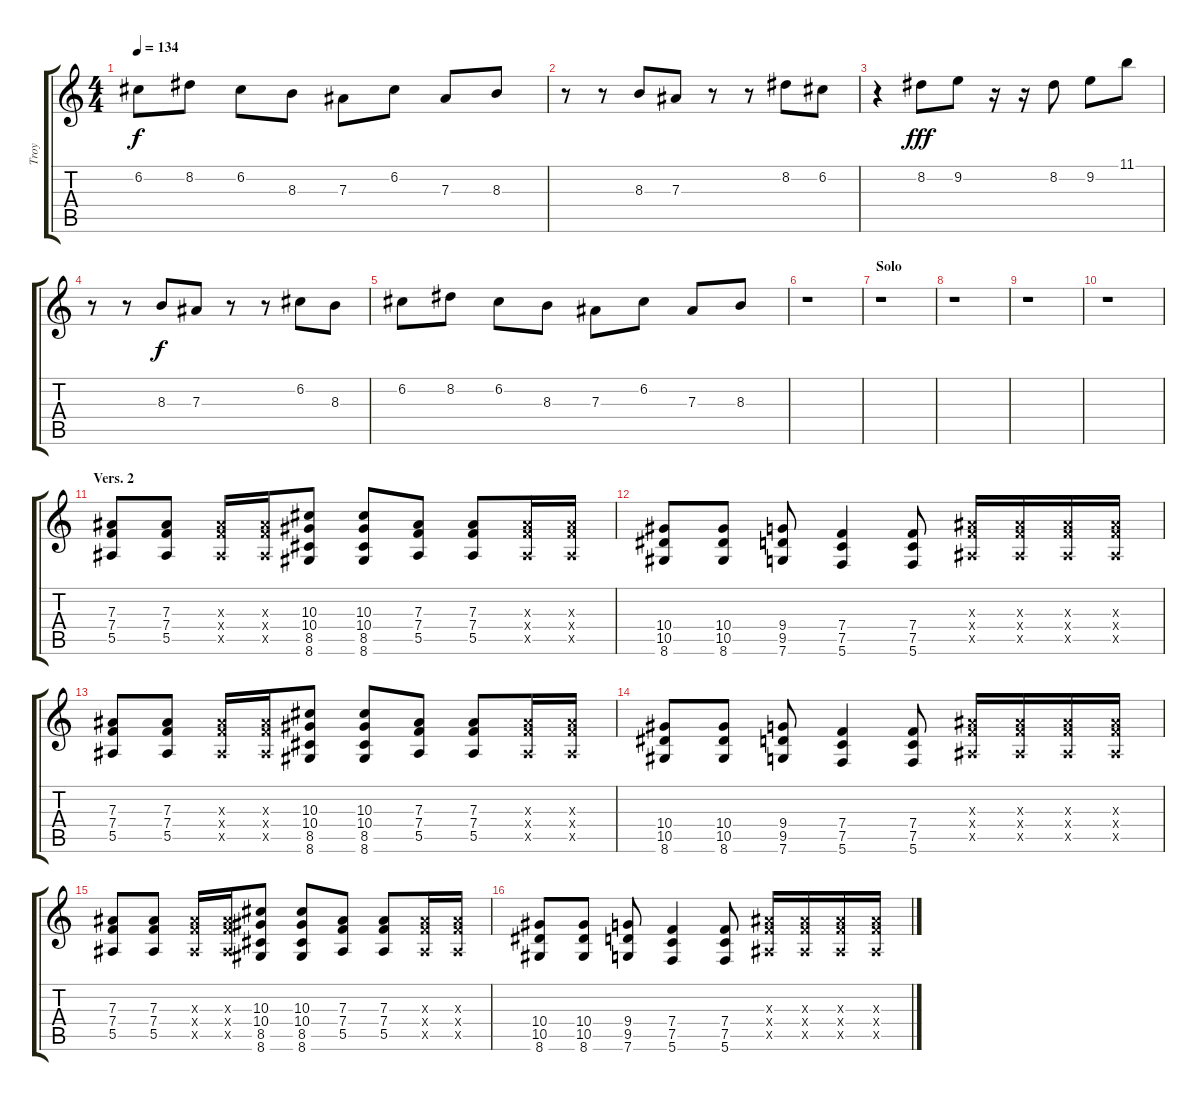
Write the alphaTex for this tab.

\track ("Troy" "Troy") {instrument overdrivenguitar}
\staff {score tabs}
\tuning (C4 G3 Eb3 Bb2 F2 C2) {hide}
\ts (4 4)
\tempo 134
\clef g2
\ks c
6.2.8{dy f} 8.2.8 6.2.8 8.3.8 7.3.8 6.2.8 7.3.8 8.3.8 |
r.8 r.8 8.3.8 7.3.8 r.8 r.8 8.2.8 6.2.8 |
r.4 8.2.8{dy fff} 9.2.8 r.16 r.16 8.2.8 9.2.8 11.1.8 |
r.8 r.8 8.3.8{dy f} 7.3.8 r.8 r.8 6.2.8 8.3.8 |
6.2.8 8.2.8 6.2.8 8.3.8 7.3.8 6.2.8 7.3.8 8.3.8 |
r.1 |
\section ("" "Solo")
r.1 |
r.1 |
r.1 |
r.1 |
\section ("" "Vers. 2")
(7.3 7.4 5.5).8 (7.3 7.4 5.5).8 (7.3{x} 7.4{x} 5.5{x}).16 (7.3{x} 7.4{x} 5.5{x}).16 (10.3 10.4 8.5 8.6).8 (10.3 10.4 8.5 8.6).8 (7.3 7.4 5.5).8 (7.3 7.4 5.5).8 (7.3{x} 7.4{x} 5.5{x}).16 (7.3{x} 7.4{x} 5.5{x}).16 |
\section ("" "")
(10.4 10.5 8.6).8 (10.4 10.5 8.6).8 (9.4 9.5 7.6).8 (7.4 7.5 5.6).4 (7.4 7.5 5.6).8 (7.3{x} 7.4{x} 5.5{x}).16 (7.3{x} 7.4{x} 5.5{x}).16 (7.3{x} 7.4{x} 5.5{x}).16 (7.3{x} 7.4{x} 5.5{x}).16 |
(7.3 7.4 5.5).8 (7.3 7.4 5.5).8 (7.3{x} 7.4{x} 5.5{x}).16 (7.3{x} 7.4{x} 5.5{x}).16 (10.3 10.4 8.5 8.6).8 (10.3 10.4 8.5 8.6).8 (7.3 7.4 5.5).8 (7.3 7.4 5.5).8 (7.3{x} 7.4{x} 5.5{x}).16 (7.3{x} 7.4{x} 5.5{x}).16 |
(10.4 10.5 8.6).8 (10.4 10.5 8.6).8 (9.4 9.5 7.6).8 (7.4 7.5 5.6).4 (7.4 7.5 5.6).8 (7.3{x} 7.4{x} 5.5{x}).16 (7.3{x} 7.4{x} 5.5{x}).16 (7.3{x} 7.4{x} 5.5{x}).16 (7.3{x} 7.4{x} 5.5{x}).16 |
(7.3 7.4 5.5).8 (7.3 7.4 5.5).8 (7.3{x} 7.4{x} 5.5{x}).16 (7.3{x} 7.4{x} 5.5{x}).16 (10.3 10.4 8.5 8.6).8 (10.3 10.4 8.5 8.6).8 (7.3 7.4 5.5).8 (7.3 7.4 5.5).8 (7.3{x} 7.4{x} 5.5{x}).16 (7.3{x} 7.4{x} 5.5{x}).16 |
(10.4 10.5 8.6).8 (10.4 10.5 8.6).8 (9.4 9.5 7.6).8 (7.4 7.5 5.6).4 (7.4 7.5 5.6).8 (7.3{x} 7.4{x} 5.5{x}).16 (7.3{x} 7.4{x} 5.5{x}).16 (7.3{x} 7.4{x} 5.5{x}).16 (7.3{x} 7.4{x} 5.5{x}).16
